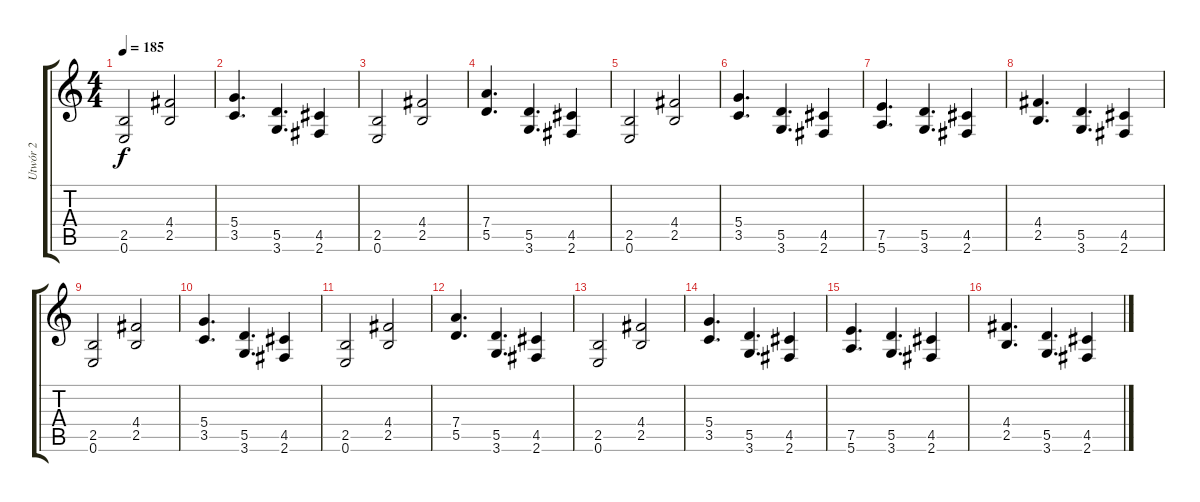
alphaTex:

\track ("Utwór 2" "Utwór 2") {instrument overdrivenguitar}
\staff {score tabs}
\tuning (E4 B3 G3 D3 A2 E2) {hide}
\ts (4 4)
\tempo 185
\clef g2
\ks c
(2.5 0.6).2{dy f} (4.4 2.5).2 |
(5.4 3.5).4{d} (5.5 3.6).4{d} (4.5 2.6).4 |
(2.5 0.6).2 (4.4 2.5).2 |
(7.4 5.5).4{d} (5.5 3.6).4{d} (4.5 2.6).4 |
(2.5 0.6).2 (4.4 2.5).2 |
(5.4 3.5).4{d} (5.5 3.6).4{d} (4.5 2.6).4 |
(7.5 5.6).4{d} (5.5 3.6).4{d} (4.5 2.6).4 |
(4.4 2.5).4{d} (5.5 3.6).4{d} (4.5 2.6).4 |
(2.5 0.6).2 (4.4 2.5).2 |
(5.4 3.5).4{d} (5.5 3.6).4{d} (4.5 2.6).4 |
(2.5 0.6).2 (4.4 2.5).2 |
(7.4 5.5).4{d} (5.5 3.6).4{d} (4.5 2.6).4 |
(2.5 0.6).2 (4.4 2.5).2 |
(5.4 3.5).4{d} (5.5 3.6).4{d} (4.5 2.6).4 |
(7.5 5.6).4{d} (5.5 3.6).4{d} (4.5 2.6).4 |
(4.4 2.5).4{d} (5.5 3.6).4{d} (4.5 2.6).4
